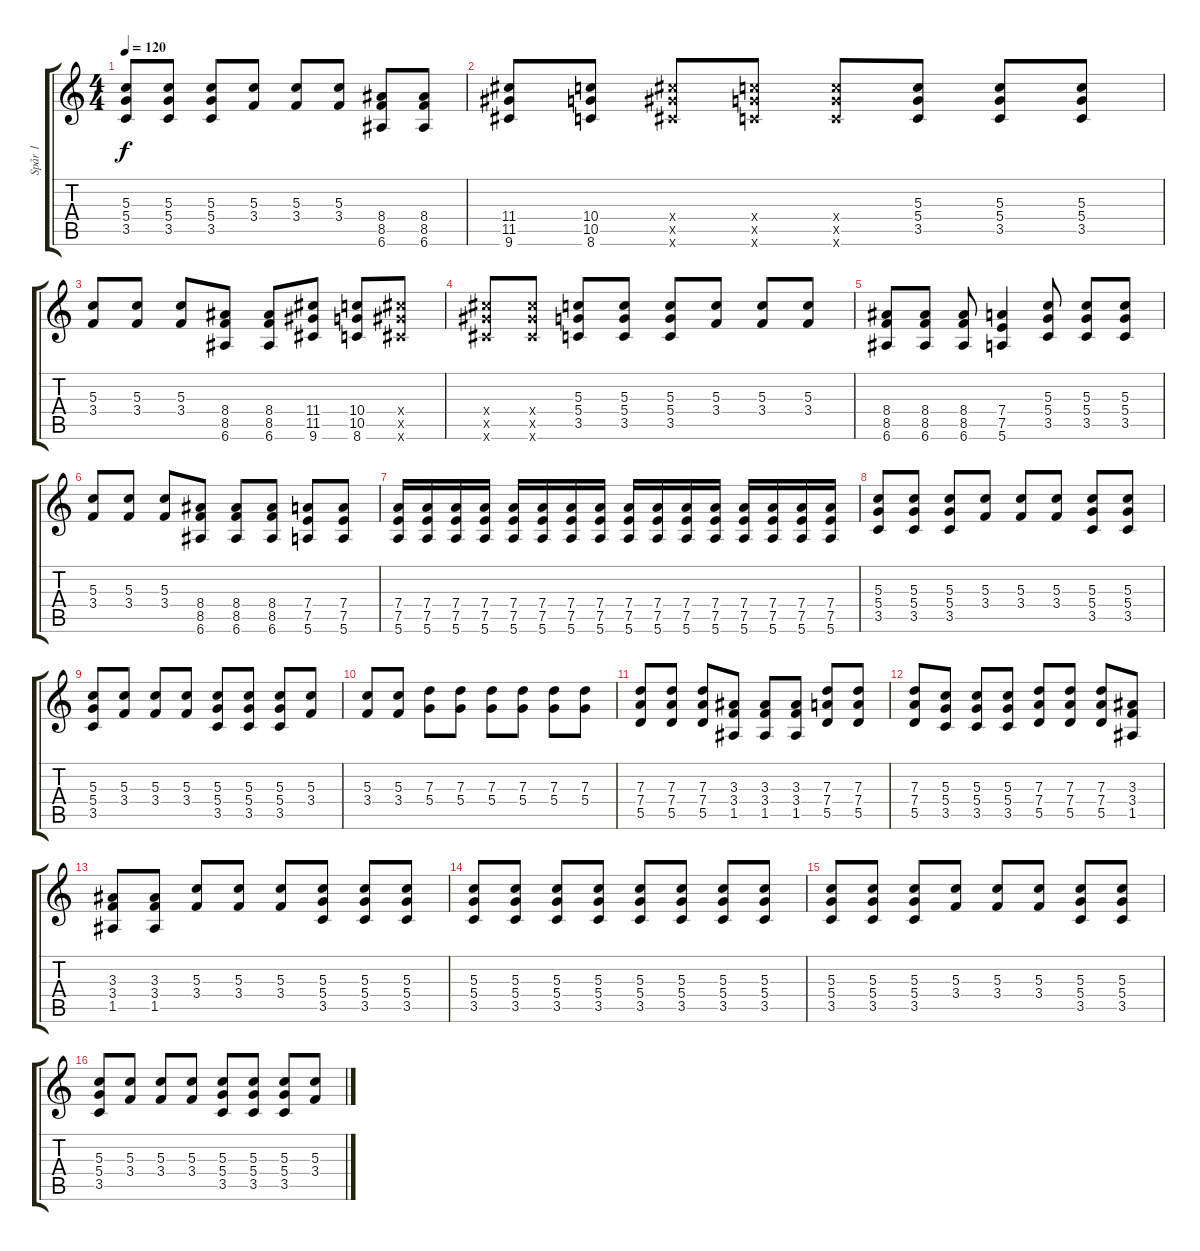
\track ("Spår 1" "Spår 1") {instrument distortionguitar}
\staff {score tabs}
\tuning (E4 B3 G3 D3 A2 E2) {hide}
\ts (4 4)
\tempo 120
\clef g2
\ks c
(5.3 5.4 3.5).8{dy f} (5.3 5.4 3.5).8 (5.3 5.4 3.5).8 (5.3 3.4).8 (5.3 3.4).8 (5.3 3.4).8 (8.4 8.5 6.6).8 (8.4 8.5 6.6).8 |
(11.4 11.5 9.6).8 (10.4 10.5 8.6).8 (11.4{x} 11.5{x} 9.6{x}).8 (10.4{x} 10.5{x} 8.6{x}).8 (10.4{x} 10.5{x} 8.6{x}).8 (5.3 5.4 3.5).8 (5.3 5.4 3.5).8 (5.3 5.4 3.5).8 |
(5.3 3.4).8 (5.3 3.4).8 (5.3 3.4).8 (8.4 8.5 6.6).8 (8.4 8.5 6.6).8 (11.4 11.5 9.6).8 (10.4 10.5 8.6).8 (11.4{x} 11.5{x} 9.6{x}).8 |
(11.4{x} 11.5{x} 9.6{x}).8 (11.4{x} 11.5{x} 9.6{x}).8 (5.3 5.4 3.5).8 (5.3 5.4 3.5).8 (5.3 5.4 3.5).8 (5.3 3.4).8 (5.3 3.4).8 (5.3 3.4).8 |
(8.4 8.5 6.6).8 (8.4 8.5 6.6).8 (8.4 8.5 6.6).8 (7.4 7.5 5.6).4 (5.3 5.4 3.5).8 (5.3 5.4 3.5).8 (5.3 5.4 3.5).8 |
(5.3 3.4).8 (5.3 3.4).8 (5.3 3.4).8 (8.4 8.5 6.6).8 (8.4 8.5 6.6).8 (8.4 8.5 6.6).8 (7.4 7.5 5.6).8 (7.4 7.5 5.6).8 |
(7.4 7.5 5.6).16 (7.4 7.5 5.6).16 (7.4 7.5 5.6).16 (7.4 7.5 5.6).16 (7.4 7.5 5.6).16 (7.4 7.5 5.6).16 (7.4 7.5 5.6).16 (7.4 7.5 5.6).16 (7.4 7.5 5.6).16 (7.4 7.5 5.6).16 (7.4 7.5 5.6).16 (7.4 7.5 5.6).16 (7.4 7.5 5.6).16 (7.4 7.5 5.6).16 (7.4 7.5 5.6).16 (7.4 7.5 5.6).16 |
(5.3 5.4 3.5).8 (5.3 5.4 3.5).8 (5.3 5.4 3.5).8 (5.3 3.4).8 (5.3 3.4).8 (5.3 3.4).8 (5.3 5.4 3.5).8 (5.3 5.4 3.5).8 |
(5.3 5.4 3.5).8 (5.3 3.4).8 (5.3 3.4).8 (5.3 3.4).8 (5.3 5.4 3.5).8 (5.3 5.4 3.5).8 (5.3 5.4 3.5).8 (5.3 3.4).8 |
(5.3 3.4).8 (5.3 3.4).8 (7.3 5.4).8 (7.3 5.4).8 (7.3 5.4).8 (7.3 5.4).8 (7.3 5.4).8 (7.3 5.4).8 |
(7.3 7.4 5.5).8 (7.3 7.4 5.5).8 (7.3 7.4 5.5).8 (3.3 3.4 1.5).8 (3.3 3.4 1.5).8 (3.3 3.4 1.5).8 (7.3 7.4 5.5).8 (7.3 7.4 5.5).8 |
(7.3 7.4 5.5).8 (5.3 5.4 3.5).8 (5.3 5.4 3.5).8 (5.3 5.4 3.5).8 (7.3 7.4 5.5).8 (7.3 7.4 5.5).8 (7.3 7.4 5.5).8 (3.3 3.4 1.5).8 |
(3.3 3.4 1.5).8 (3.3 3.4 1.5).8 (5.3 3.4).8 (5.3 3.4).8 (5.3 3.4).8 (5.3 5.4 3.5).8 (5.3 5.4 3.5).8 (5.3 5.4 3.5).8 |
(5.3 5.4 3.5).8 (5.3 5.4 3.5).8 (5.3 5.4 3.5).8 (5.3 5.4 3.5).8 (5.3 5.4 3.5).8 (5.3 5.4 3.5).8 (5.3 5.4 3.5).8 (5.3 5.4 3.5).8 |
(5.3 5.4 3.5).8 (5.3 5.4 3.5).8 (5.3 5.4 3.5).8 (5.3 3.4).8 (5.3 3.4).8 (5.3 3.4).8 (5.3 5.4 3.5).8 (5.3 5.4 3.5).8 |
(5.3 5.4 3.5).8 (5.3 3.4).8 (5.3 3.4).8 (5.3 3.4).8 (5.3 5.4 3.5).8 (5.3 5.4 3.5).8 (5.3 5.4 3.5).8 (5.3 3.4).8
